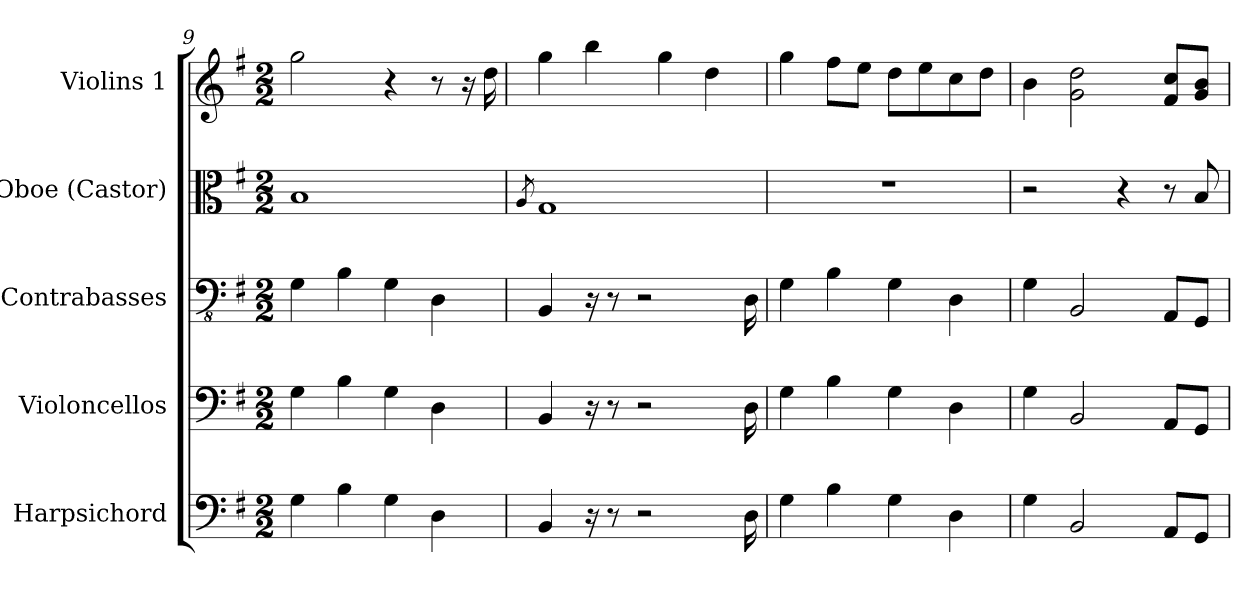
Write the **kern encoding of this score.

**kern	**kern	**kern	**kern	**kern
*part5	*part4	*part3	*part2	*part1
*staff5	*staff4	*staff3	*staff2	*staff1
*I"Harpsichord	*I"Violoncellos	*I"Contrabasses	*I"Oboe (Castor)	*I"Violins 1
*I'Hch.	*I'Vlcs.	*I'Cbs.	*I'Ob.	*I'Vlns. 1
*clefF4	*clefF4	*clefFv4	*clefC3	*clefG2
*k[f#]	*k[f#]	*k[f#]	*k[f#]	*k[f#]
*G:	*G:	*G:	*G:	*G:
*M2/2	*M2/2	*M2/2	*M2/2	*M2/2
=9	=9	=9	=9	=9
4G\	4G\	4GG\	1B	2gg\
4B\	4B\	4BB\	.	.
4G\	4G\	4GG\	.	4r
4D\	4D\	4DD\	.	8r
.	.	.	.	16r
.	.	.	.	16dd\
=10	=10	=10	=10	=10
.	.	.	8qA/	.
4BB/	4BB/	4BBB/	1G	4gg\
16r	16r	16r	.	4bb\
8r	8r	8r	.	.
2r	2r	2r	.	.
.	.	.	.	4gg\
.	.	.	.	4dd\
16D\	16D\	16DD\	.	.
=11	=11	=11	=11	=11
4G\	4G\	4GG\	1r	4gg\
4B\	4B\	4BB\	.	8ff#\L
.	.	.	.	8ee\J
4G\	4G\	4GG\	.	8dd\L
.	.	.	.	8ee\
4D\	4D\	4DD\	.	8cc\
.	.	.	.	8dd\J
!!LO:PB:g=z
=12	=12	=12	=12	=12
4G\	4G\	4GG\	2r	4b\
2BB/	2BB/	2BBB/	.	2g\ 2dd\
.	.	.	4r	.
8AA/L	8AA/L	8AAA/L	8r	8f#/ 8cc/L
8GG/J	8GG/J	8GGG/J	8B/	8g/ 8b/J
=	=	=	=	=
*-	*-	*-	*-	*-
